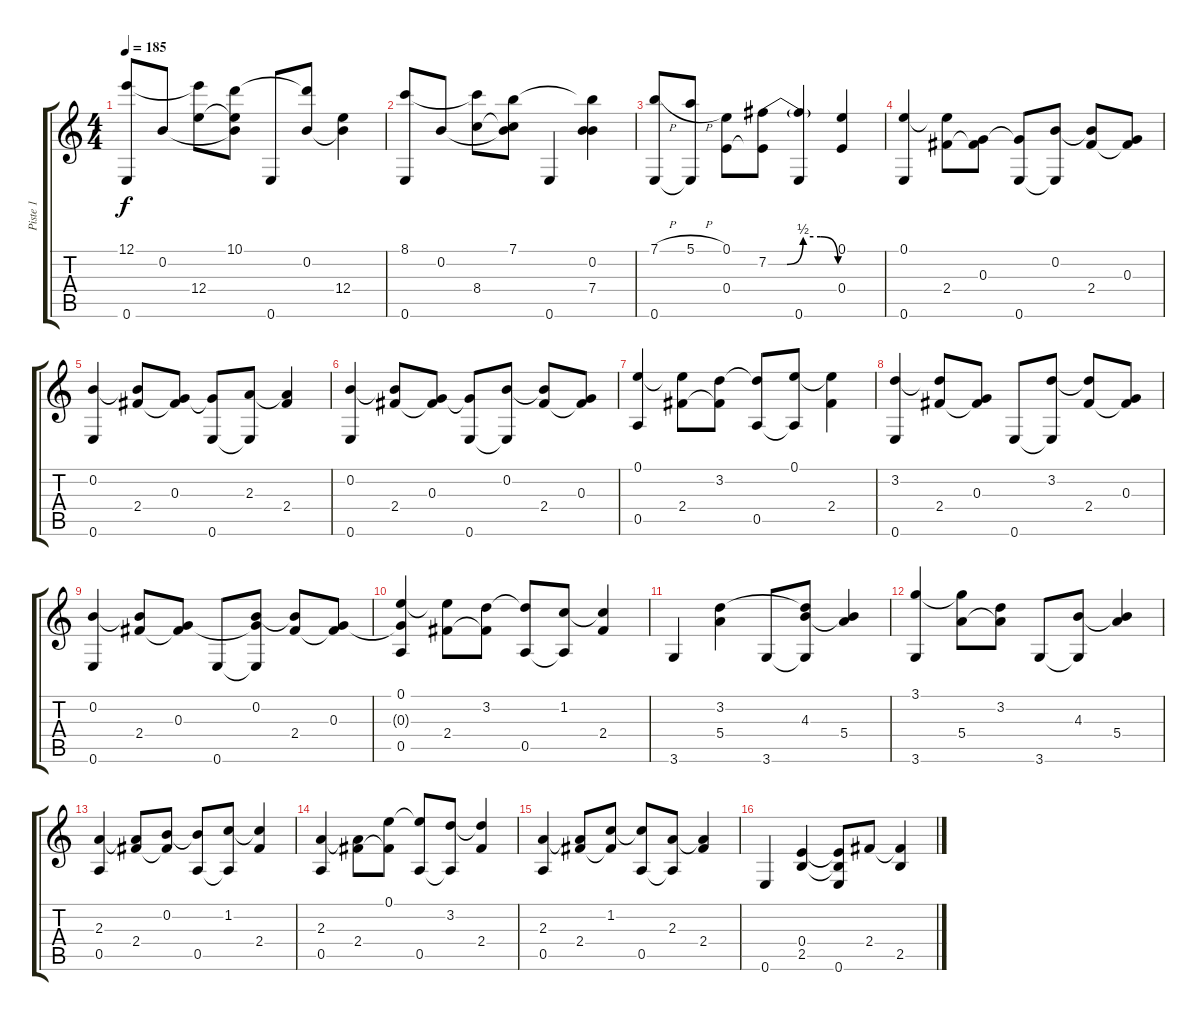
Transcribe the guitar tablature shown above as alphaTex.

\track ("Piste 1" "Piste 1") {instrument acousticguitarsteel}
\staff {score tabs}
\tuning (E4 B3 G3 E3 A2 E2) {hide}
\ts (4 4)
\tempo 185
\clef g2
\ks c
(12.1 0.6).8{dy f} 0.2.8 (12.1{t} 12.4).8 (10.1 0.2{t} 12.4{t}).8 0.6.8 (10.1{t} 0.2).8 (0.2{t} 12.4).4 |
(8.1 0.6).8 0.2.8 (8.1{t} 8.4).8 (7.1 0.2{t} 8.4{t}).8 0.6.4 (7.1{t} 0.2 7.4).4 |
(7.1{h} 0.6).8 (5.1{h} 0.6{t}).8 (0.1 0.4).8 (7.2{be (custom 0 0 16 0 30 2 45 2 60 0)} 0.4{t}).8 (7.2{t} 0.6).4 (0.1 0.4).4 |
(0.1 0.6).4 (0.1{t} 2.4).8 (0.3 2.4{t}).8 (0.3{t} 0.6).8 (0.2 0.6{t}).8 (0.2{t} 2.4).8 (0.3 2.4{t}).8 |
(0.2 0.6).4 (0.2{t} 2.4).8 (0.3 2.4{t}).8 (0.3{t} 0.6).8 (2.3 0.6{t}).8 (2.3{t} 2.4).4 |
(0.2 0.6).4 (0.2{t} 2.4).8 (0.3 2.4{t}).8 (0.3{t} 0.6).8 (0.2 0.6{t}).8 (0.2{t} 2.4).8 (0.3 2.4{t}).8 |
(0.1 0.5).4 (0.1{t} 2.4).8 (3.2 2.4{t}).8 (3.2{t} 0.5).8 (0.1 0.5{t}).8 (0.1{t} 2.4).4 |
(3.2 0.6).4 (3.2{t} 2.4).8 (0.3 2.4{t}).8 0.6.8 (3.2 0.6{t}).8 (3.2{t} 2.4).8 (0.3 2.4{t}).8 |
(0.2 0.6).4 (0.2{t} 2.4).8 (0.3 2.4{t}).8 0.6.8 (0.2 0.3{t} 0.6{t}).8 (0.2{t} 2.4).8 (0.3 2.4{t}).8 |
(0.1 0.3{t} 0.5).4 (0.1{t} 2.4).8 (3.2 2.4{t}).8 (3.2{t} 0.5).8 (1.2 0.5{t}).8 (1.2{t} 2.4).4 |
3.6.4 (3.2 5.4).4 3.6.8 (3.2{t} 4.3 3.6{t}).8 (4.3{t} 5.4).4 |
(3.1 3.6).4 (3.1{t} 5.4).8 (3.2 5.4{t}).8 3.6.8 (4.3 3.6{t}).8 (4.3{t} 5.4).4 |
(2.3 0.5).4 (2.3{t} 2.4).8 (0.2 2.4{t}).8 (0.2{t} 0.5).8 (1.2 0.5{t}).8 (1.2{t} 2.4).4 |
(2.3 0.5).4 (2.3{t} 2.4).8 (0.1 2.4{t}).8 (0.1{t} 0.5).8 (3.2 0.5{t}).8 (3.2{t} 2.4).4 |
(2.3 0.5).4 (2.3{t} 2.4).8 (1.2 2.4{t}).8 (1.2{t} 0.5).8 (2.3 0.5{t}).8 (2.3{t} 2.4).4 |
0.6.4 (0.4 2.5).4 (0.4{t} 2.5{t} 0.6).8 2.4.8 (2.4{t} 2.5).4
